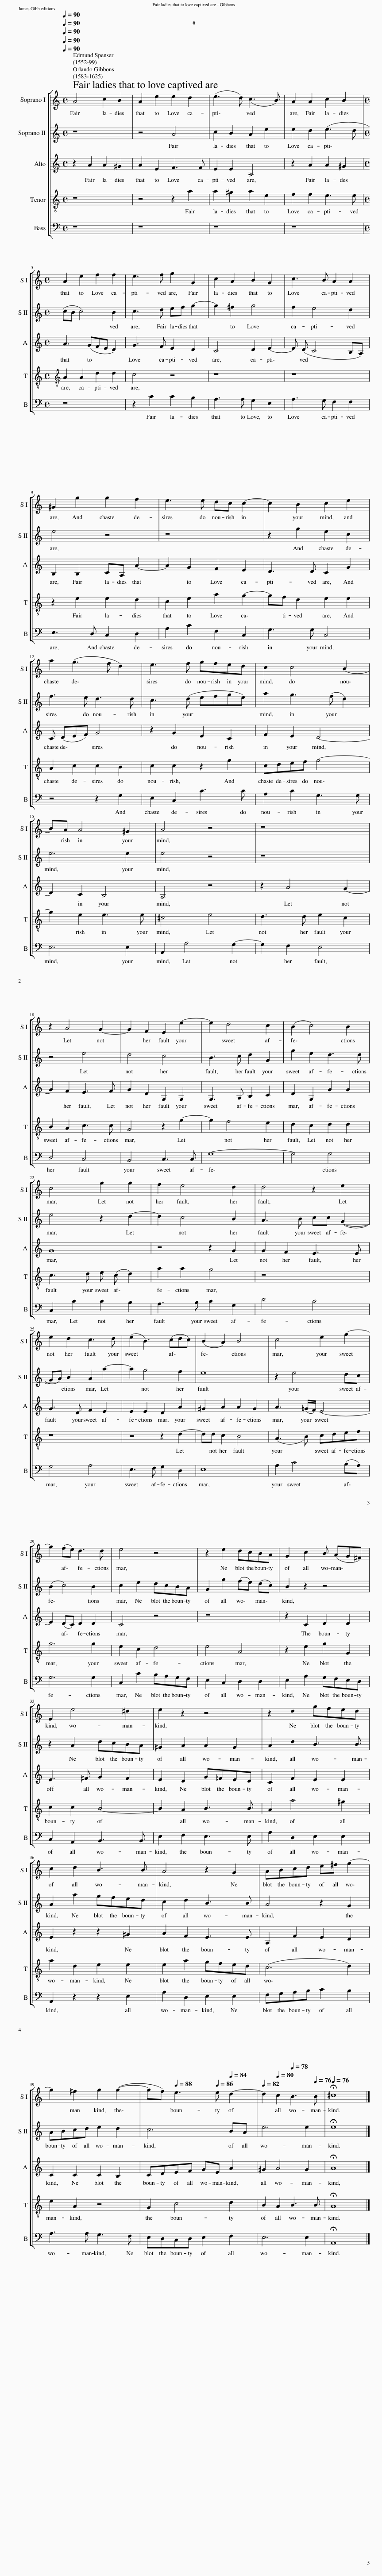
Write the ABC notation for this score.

X:1
%%score [ 1 2 3 4 5 ]
L:1/8
Q:1/4=90
M:4/4
I:linebreak $
K:C
V:1 treble
V:2 treble
V:3 treble
V:4 treble-8
V:5 bass
V:1
 A4 c2 B2 | A2 e2 e2 d2 | (e3 d) (c3 B) | A2 A2 c2 B2 |$[M:4/4] A2 e2 f2 f2 | %5
 e3 f g2 G2 | c2 A2 B2 G2 | c3 B A2 A2 |$ ^G2 g2 g2 f2 | e3 e dc c2- | %10
 c2 B2 c2 e2 |$ a2 (g3 f d2) | e3 f gfed | c2 c4 B2- |$ BA A4 ^G2 | %15
 A4 z4 | z8 |$ z2 A4 G2- | G2 F2 E2 e2- | e2 d4 c2 | %20
 (B2 c4) B2 |$ c4 g2 g2 | f2 e4 d2 | d4 z2 e2 |$ e2 d2 c3 d | %25
 (e2 B3) (cdc) | (B2 A2) B4 | c4 e2 g2- |$ g2 (fe) d3 d | e4 z4 | %30
 z2 e2 dcBA | G2 c2 B (AG^F) |$ E2 e4 ^d2 | e2 z2 z4 | z2 d2 gfed |$ %35
 c2 d2 B3 B | A4 z2 G2 | ABcd e^f g2- |$ g2 ^f2 g2 (g2- | gf)[Q:1/4=88] e3[Q:1/4=86] e[Q:1/4=84] d2- | %40
[Q:1/4=82] d2[Q:1/4=80] c2[Q:1/4=78] B3[Q:1/4=76] B |[Q:1/4=76] !fermata!^c8 |] %42
V:2
 z8 | z4 A4 | c2 B2 A2 e2 | e2 d2 (e3 d |$[M:4/4] cB c4) B2 | %5
 c3 d ef g2- | g2 ^f2 g4 | f2 e4 d2 |$ e4 z4 | z8 | %10
 z2 g2 e2 c2 |$ f3 e d3 d | c3 (d efge) | a2 g3 (f d2) |$ e6 e2 | %15
 e4 z4 | z8 |$ z4 e4 | d4 c4 | B3 c d2 G2 | %20
 g2 e2 d3 d |$ e4 z2 d2- | d2 c4 B2 | A3 B cc (G2- |$ GA) B2 A2 a2- | %25
 a2 g4 f2 | e8 | z2 e4 dc |$ (B2 c4) B2 | c2 e2 dcBA | %30
 G2 g2 (fe) (dc) | B2 z2 z4 |$ z2 A2 dcBA | ^G2 A2 A2 G2 | A2 d2 B3 B |$ %35
 A2 a2 gfed | c2 d2 B3 B | A4 z2 G2 |$ ABcd e2 d2 | c6 BA | %40
 e6 e2 | !fermata!e8 |] %42
V:3
 z2 A2 A2 ^G2 | A2 E2 F3 F | E2 E2 A,4 | z2 A2 A2 ^G2 |$[M:4/4] A3 (GFE D2) | %5
 G3 F E2 D2 | C4 D2 E2- | E (D C4 B,A,) |$ B,2 B,2 CA, A2- | A2 G2 F2 E2 | %10
 D3 D C2 G2 |$ C (DEF) G4 | z2 G2 E2 C2 | F2 E2 D4- |$ D2 C2 B,4 | %15
 A,4 z4 | z2 A4 G2- |$ G2 F2 E3 F | G2 D2 G,2 G,2 | G,3 A, B,2 C2 | %20
 D2 G,2 G2 G2 |$ G8 | z4 z2 G2 | G2 F2 E3 E |$ G3 D F2 E2 | %25
 E2 E2 D2 A2 | ^G2 A2 A2 G2 | A3 (=G/F/) E4- |$ E2 (DC) D2 D2 | C4 z4 | %30
 z8 | z2 C2 D2 D2 |$ E3 ^F G2 F2 | E2 D2 G=FED | C2 F2 E2 E2 |$ %35
 E2 z2 z2 ^G2 | A2 F2 E3 E | A,2 F2 E2 D2 |$ C2 C2 C2 B,2 | CDEF GE A2 | %40
 ^G2 A4 G2 | !fermata!A8 |] %42
V:4
 z8 | z4 z2 a2 | a2 ^g2 a2 e2 | f2 f2 e3 e |$[M:4/4][K:treble-8] A2 A2 d2 d2 | %5
 c4 z4 | z8 | z8 |$ z2 e2 e2 d2 | c2 e2 a2 g2- | %10
 gf d2 e2 e2 |$ A2 c2 c2 B2 | c2 c2 z2 g2 | cdef g4- |$ g2 e2 e3 e | %15
 ^c4 e4 | d3 d e2 c2 |$ B2 A2 c3 c | G4 z2 g2- | g2 f4 e2 | %20
 d2 c2 d2 d2 |$ c3 d e (c d2) | a2 a2 g4 | z8 |$ z8 | %25
 z4 z2 d2- | dd c2 B4 | (A3 B) cdef |$ g6 g2 | e2 c2 d4 | %30
 e4 A4 | z2 e2 g2 G2 |$ c2 c2 B4- | B2 A2 B3 B | A2 a4 ^g2 |$ %35
 a2 d2 e2 e2 | e2 a2 gfed | (c6 d2) |$ e2 A2 z4 | G2 c4 d2 | %40
 B2 A2 B3 B | !fermata!A8 |] %42
V:5
 z8 | z8 | z8 | z8 |$[M:4/4] z8 | %5
 z2 C2 C2 B,2 | A,3 A, G,2 E,2 | A,3 G, F,2 F,2 |$ E,3 D, C,2 D,2 | A,2 C2 F,2 C,2 | %10
 G,3 G, C,4 |$ z4 z2 G,2 | E,2 C,2 C3 C | A,2 C2 G,3 G, |$ E,6 E,2 | %15
 A,,2 A,4 G,2- | G,2 F,2 E,4 |$ D,4 C,4 | B,,4 C,3 C, | G,8- | %20
 G,4 G,4 |$ C,2 C2 C2 B,2 | A,3 B, C2 G,2 | D4 C4 |$ G,4 A,4 | %25
 E,3 F, G,2 D,2 | E,8 | A,2 C4 (B,A,) |$ G,6 G,2 | C,2 C2 B,A,G,F, | %30
 E,2 C,2 D,2 D,2 | E,2 A,2 G,F,E,D, |$ C,2 A,,2 B,,3 B,, | E,2 F,2 E,3 E, | A,2 D,2 E,2 E,2 |$ %35
 A,,2 z2 z2 E,2 | A,2 D,2 E,2 E,2 | F,G,A,B, C2 B,2 |$ A,3 A, G,3 F, | E,D,C,D, E,2 F,2 | %40
 E,6 E,2 | !fermata!A,,8 |] %42
